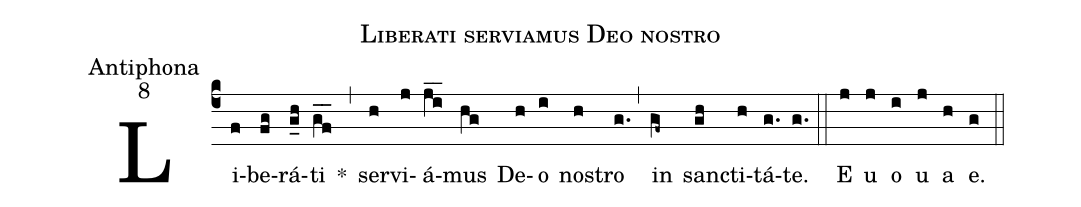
name:Liberati serviamus Deo nostro;
office-part:Antiphona;
mode:8;
%%
(c4)Li(f)be(fg)rá(g_h)ti(gf__) *(,) ser(h)vi(j)á(ji__)mus(hg) De(h)o(i) no(h)stro(g.) (,) in(gf~) san(gh)cti(h)tá(g.)te.(g.) (::)
E(j) u(j) o(i) u(j) a(h) e.(g) (::)
